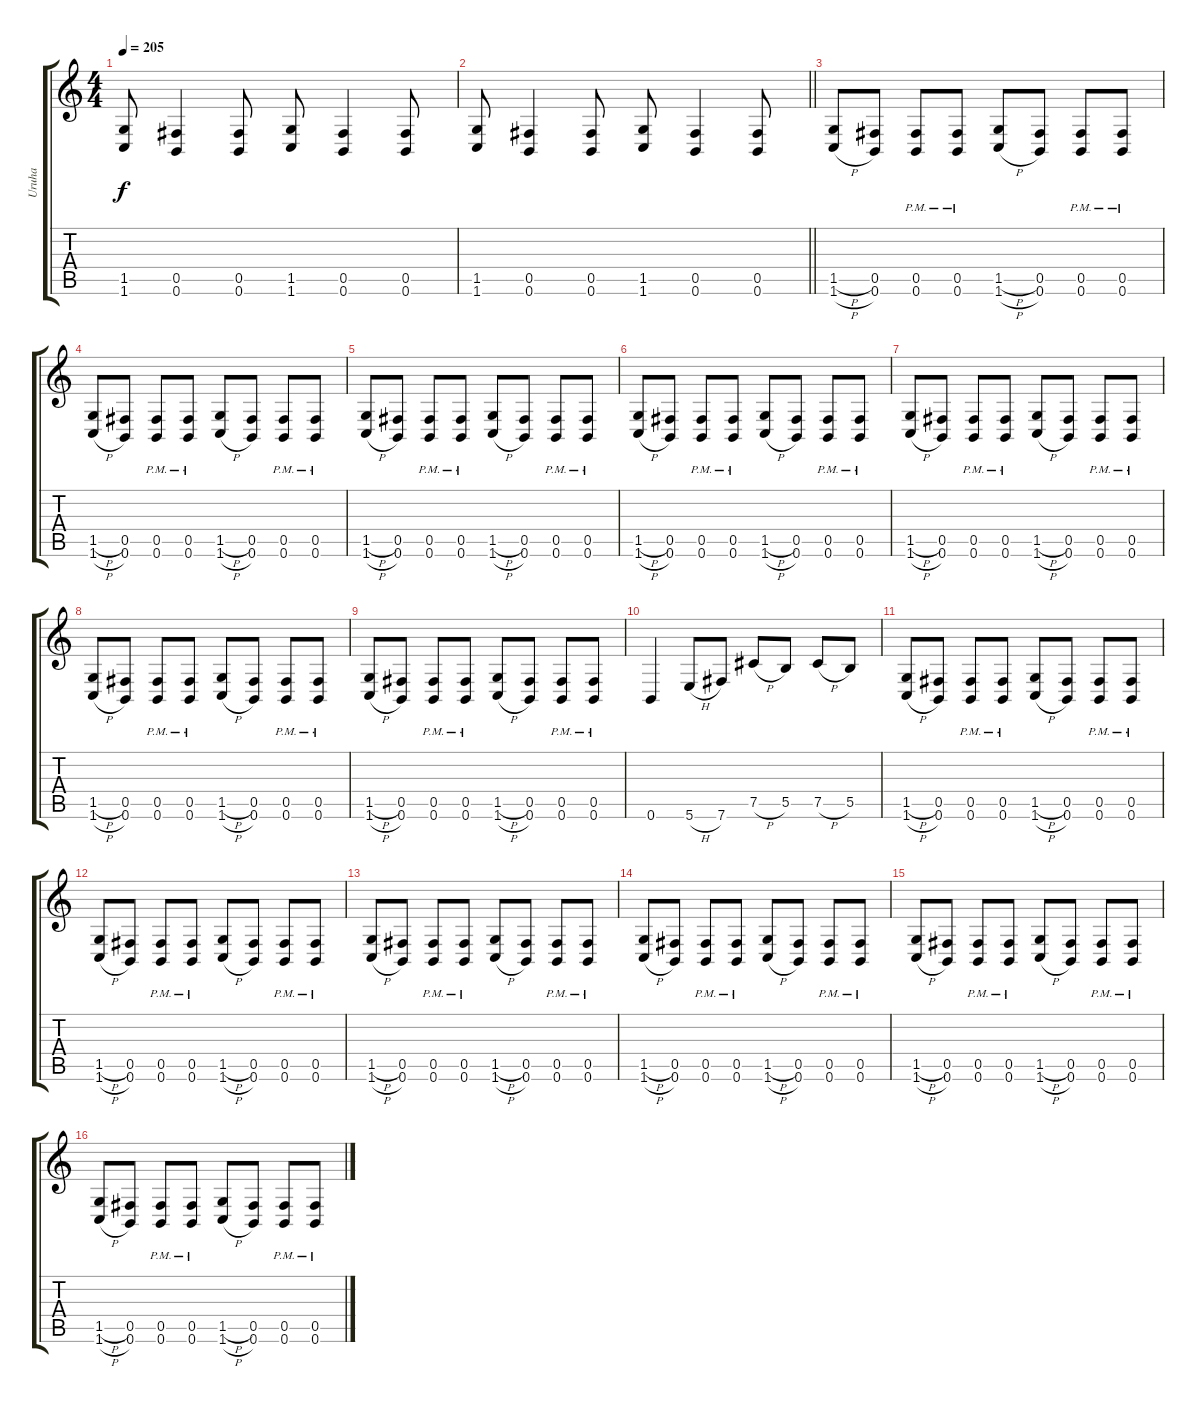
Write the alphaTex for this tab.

\track ("Uruha" "Uruha") {instrument distortionguitar}
\staff {score tabs}
\tuning (Db4 Ab3 E3 B2 Gb2 B1) {hide}
\ts (4 4)
\tempo 205
\clef g2
\ks c
(1.5 1.6).8{dy f} (0.5 0.6).4 (0.5 0.6).8 (1.5 1.6).8 (0.5 0.6).4 (0.5 0.6).8 |
\barLineRight lightlight
(1.5 1.6).8 (0.5 0.6).4 (0.5 0.6).8 (1.5 1.6).8 (0.5 0.6).4 (0.5 0.6).8 |
(1.5{h} 1.6{h}).8 (0.5 0.6).8 (0.5{pm} 0.6{pm}).8 (0.5{pm} 0.6{pm}).8 (1.5{h} 1.6{h}).8 (0.5 0.6).8 (0.5{pm} 0.6{pm}).8 (0.5{pm} 0.6{pm}).8 |
(1.5{h} 1.6{h}).8 (0.5 0.6).8 (0.5{pm} 0.6{pm}).8 (0.5{pm} 0.6{pm}).8 (1.5{h} 1.6{h}).8 (0.5 0.6).8 (0.5{pm} 0.6{pm}).8 (0.5{pm} 0.6{pm}).8 |
(1.5{h} 1.6{h}).8 (0.5 0.6).8 (0.5{pm} 0.6{pm}).8 (0.5{pm} 0.6{pm}).8 (1.5{h} 1.6{h}).8 (0.5 0.6).8 (0.5{pm} 0.6{pm}).8 (0.5{pm} 0.6{pm}).8 |
(1.5{h} 1.6{h}).8 (0.5 0.6).8 (0.5{pm} 0.6{pm}).8 (0.5{pm} 0.6{pm}).8 (1.5{h} 1.6{h}).8 (0.5 0.6).8 (0.5{pm} 0.6{pm}).8 (0.5{pm} 0.6{pm}).8 |
(1.5{h} 1.6{h}).8 (0.5 0.6).8 (0.5{pm} 0.6{pm}).8 (0.5{pm} 0.6{pm}).8 (1.5{h} 1.6{h}).8 (0.5 0.6).8 (0.5{pm} 0.6{pm}).8 (0.5{pm} 0.6{pm}).8 |
(1.5{h} 1.6{h}).8 (0.5 0.6).8 (0.5{pm} 0.6{pm}).8 (0.5{pm} 0.6{pm}).8 (1.5{h} 1.6{h}).8 (0.5 0.6).8 (0.5{pm} 0.6{pm}).8 (0.5{pm} 0.6{pm}).8 |
(1.5{h} 1.6{h}).8 (0.5 0.6).8 (0.5{pm} 0.6{pm}).8 (0.5{pm} 0.6{pm}).8 (1.5{h} 1.6{h}).8 (0.5 0.6).8 (0.5{pm} 0.6{pm}).8 (0.5{pm} 0.6{pm}).8 |
0.6.4 5.6{h}.8 7.6.8 7.5{h}.8 5.5.8 7.5{h}.8 5.5.8 |
(1.5{h} 1.6{h}).8 (0.5 0.6).8 (0.5{pm} 0.6{pm}).8 (0.5{pm} 0.6{pm}).8 (1.5{h} 1.6{h}).8 (0.5 0.6).8 (0.5{pm} 0.6{pm}).8 (0.5{pm} 0.6{pm}).8 |
(1.5{h} 1.6{h}).8 (0.5 0.6).8 (0.5{pm} 0.6{pm}).8 (0.5{pm} 0.6{pm}).8 (1.5{h} 1.6{h}).8 (0.5 0.6).8 (0.5{pm} 0.6{pm}).8 (0.5{pm} 0.6{pm}).8 |
(1.5{h} 1.6{h}).8 (0.5 0.6).8 (0.5{pm} 0.6{pm}).8 (0.5{pm} 0.6{pm}).8 (1.5{h} 1.6{h}).8 (0.5 0.6).8 (0.5{pm} 0.6{pm}).8 (0.5{pm} 0.6{pm}).8 |
(1.5{h} 1.6{h}).8 (0.5 0.6).8 (0.5{pm} 0.6{pm}).8 (0.5{pm} 0.6{pm}).8 (1.5{h} 1.6{h}).8 (0.5 0.6).8 (0.5{pm} 0.6{pm}).8 (0.5{pm} 0.6{pm}).8 |
(1.5{h} 1.6{h}).8 (0.5 0.6).8 (0.5{pm} 0.6{pm}).8 (0.5{pm} 0.6{pm}).8 (1.5{h} 1.6{h}).8 (0.5 0.6).8 (0.5{pm} 0.6{pm}).8 (0.5{pm} 0.6{pm}).8 |
(1.5{h} 1.6{h}).8 (0.5 0.6).8 (0.5{pm} 0.6{pm}).8 (0.5{pm} 0.6{pm}).8 (1.5{h} 1.6{h}).8 (0.5 0.6).8 (0.5{pm} 0.6{pm}).8 (0.5{pm} 0.6{pm}).8
